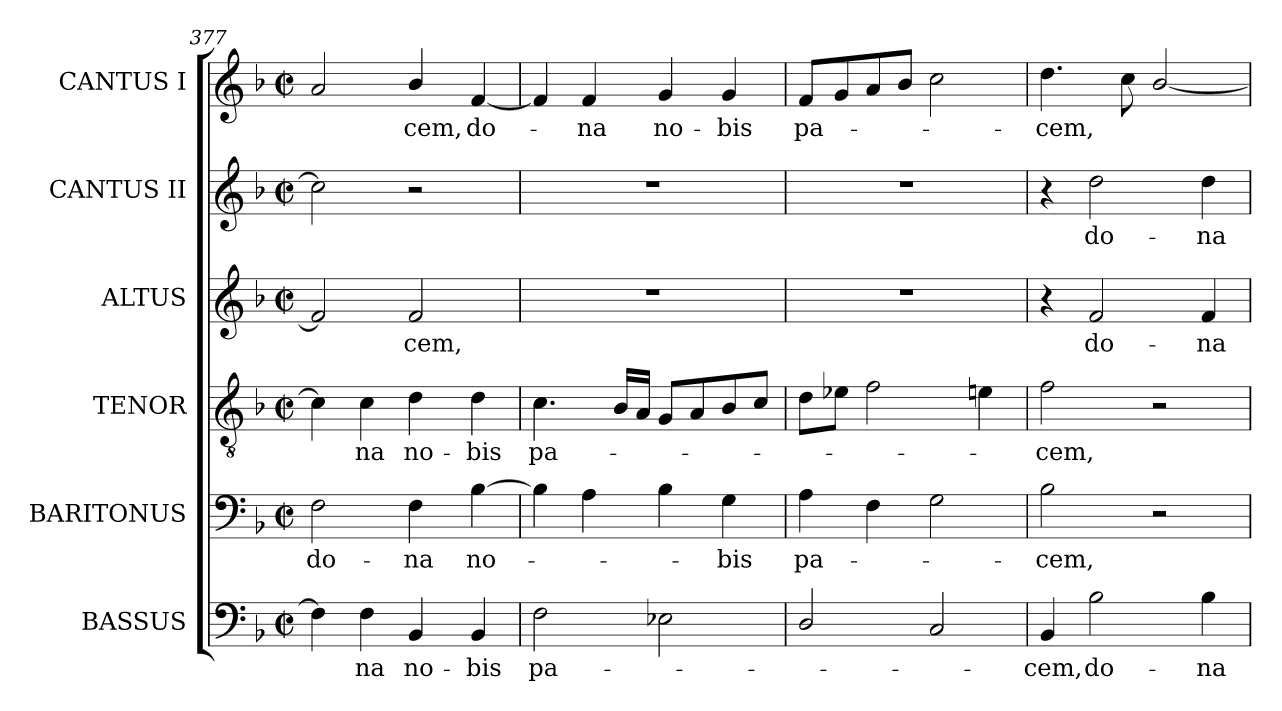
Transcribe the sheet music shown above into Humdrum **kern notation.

**kern	**text	**kern	**text	**kern	**text	**kern	**text	**kern	**text	**kern	**text
*part6	*part6	*part5	*part5	*part4	*part4	*part3	*part3	*part2	*part2	*part1	*part1
*staff6	*staff6	*staff5	*staff5	*staff4	*staff4	*staff3	*staff3	*staff2	*staff2	*staff1	*staff1
*I"BASSUS	*	*I"BARITONUS	*	*I"TENOR	*	*I"ALTUS	*	*I"CANTUS II	*	*I"CANTUS I	*
*I'B.	*	*I'Bar.	*	*I'T.	*	*I'A.	*	*	*	*	*
*clefF4	*	*clefF4	*	*clefGv2	*	*clefG2	*	*clefG2	*	*clefG2	*
*	*	*	*	*ITrd7c12	*	*	*	*	*	*	*
*k[b-]	*	*k[b-]	*	*k[b-]	*	*k[b-]	*	*k[b-]	*	*k[b-]	*
*F:	*	*F:	*	*F:	*	*F:	*	*F:	*	*F:	*
*M2/2	*	*M2/2	*	*M2/2	*	*M2/2	*	*M2/2	*	*M2/2	*
*met(c|)	*	*met(c|)	*	*met(c|)	*	*met(c|)	*	*met(c|)	*	*met(c|)	*
=377	=377	=377	=377	=377	=377	=377	=377	=377	=377	=377	=377
!	!	!	!LO:LY:b:color=#000000	!	!	!	!	!	!	!	!
4Fi\]	.	2Fi\	do-	4Ci\]	.	2fi/]	.	2cci\]	.	2ai/	.
!	!LO:LY:b:color=#000000	!	!	!	!	!	!	!	!	!	!
!	!	!	!	!	!LO:LY:b:color=#000000	!	!	!	!	!	!
4Fi\	-na	.	.	4Ci\	-na	.	.	.	.	.	.
!	!LO:LY:b:color=#000000	!	!	!	!	!	!	!	!	!	!
!	!	!	!LO:LY:b:color=#000000	!	!	!	!	!	!	!	!
!	!	!	!	!	!LO:LY:b:color=#000000	!	!	!	!	!	!
!	!	!	!	!	!	!	!LO:LY:b:color=#000000	!	!	!	!
!	!	!	!	!	!	!	!	!	!	!	!LO:LY:b:color=#000000
4BB-i/	no-	4Fi\	-na	4Di\	no-	2fi/	-cem,	2r	.	4b-i/	-cem,
!	!LO:LY:b:color=#000000	!	!	!	!	!	!	!	!	!	!
!	!	!	!LO:LY:b:color=#000000	!	!	!	!	!	!	!	!
!	!	!	!	!	!LO:LY:b:color=#000000	!	!	!	!	!	!
!	!	!	!	!	!	!	!	!	!	!	!LO:LY:b:color=#000000
4BB-i/	-bis	[4B-i\	no-	4Di\	-bis	.	.	.	.	[4fi/	do-
=378	=378	=378	=378	=378	=378	=378	=378	=378	=378	=378	=378
!	!LO:LY:b:color=#000000	!	!	!	!	!	!	!	!	!	!
!	!	!	!	!	!LO:LY:b:color=#000000	!	!	!	!	!	!
2Fi\	pa-	4B-i\]	.	4.Ci\	pa-	1r	.	1r	.	4fi/]	.
!	!	!	!	!	!	!	!	!	!	!	!LO:LY:b:color=#000000
.	.	4Ai\	.	.	.	.	.	.	.	4fi/	-na
.	.	.	.	16BB-i/LL	.	.	.	.	.	.	.
.	.	.	.	16AAi/JJ	.	.	.	.	.	.	.
!	!	!	!	!	!	!	!	!	!	!	!LO:LY:b:color=#000000
2E-Xi\	.	4B-i\	.	8GGi/L	.	.	.	.	.	4gi/	no-
.	.	.	.	8AAi/	.	.	.	.	.	.	.
!	!	!	!LO:LY:b:color=#000000	!	!	!	!	!	!	!	!
!	!	!	!	!	!	!	!	!	!	!	!LO:LY:b:color=#000000
.	.	4Gi\	-bis	8BB-i/	.	.	.	.	.	4gi/	-bis
.	.	.	.	8Ci/J	.	.	.	.	.	.	.
=379	=379	=379	=379	=379	=379	=379	=379	=379	=379	=379	=379
!	!	!	!LO:LY:b:color=#000000	!	!	!	!	!	!	!	!
!	!	!	!	!	!	!	!	!	!	!	!LO:LY:b:color=#000000
2Di/	.	4Ai\	pa-	8Di\L	.	1r	.	1r	.	8fi/L	pa-
.	.	.	.	8E-Xi\J	.	.	.	.	.	8gi/	.
.	.	4Fi\	.	2Fi\	.	.	.	.	.	8ai/	.
.	.	.	.	.	.	.	.	.	.	8b-i/J	.
2Ci/	.	2Gi\	.	.	.	.	.	.	.	2cci\	.
.	.	.	.	4Eni\	.	.	.	.	.	.	.
=380	=380	=380	=380	=380	=380	=380	=380	=380	=380	=380	=380
!	!LO:LY:b:color=#000000	!	!	!	!	!	!	!	!	!	!
!	!	!	!LO:LY:b:color=#000000	!	!	!	!	!	!	!	!
!	!	!	!	!	!LO:LY:b:color=#000000	!	!	!	!	!	!
!	!	!	!	!	!	!	!	!	!	!	!LO:LY:b:color=#000000
4BB-i/	-cem,	2B-i\	-cem,	2Fi\	-cem,	4r	.	4r	.	4.ddi\	-cem,
!	!LO:LY:b:color=#000000	!	!	!	!	!	!	!	!	!	!
!	!	!	!	!	!	!	!LO:LY:b:color=#000000	!	!	!	!
!	!	!	!	!	!	!	!	!	!LO:LY:b:color=#000000	!	!
2B-i\	do-	.	.	.	.	2fi/	do-	2ddi\	do-	.	.
.	.	.	.	.	.	.	.	.	.	8cci\	.
.	.	2r	.	2r	.	.	.	.	.	[2b-i/	.
!	!LO:LY:b:color=#000000	!	!	!	!	!	!	!	!	!	!
!	!	!	!	!	!	!	!LO:LY:b:color=#000000	!	!	!	!
!	!	!	!	!	!	!	!	!	!LO:LY:b:color=#000000	!	!
4B-i\	-na	.	.	.	.	4fi/	-na	4ddi\	-na	.	.
=	=	=	=	=	=	=	=	=	=	=	=
*-	*-	*-	*-	*-	*-	*-	*-	*-	*-	*-	*-
